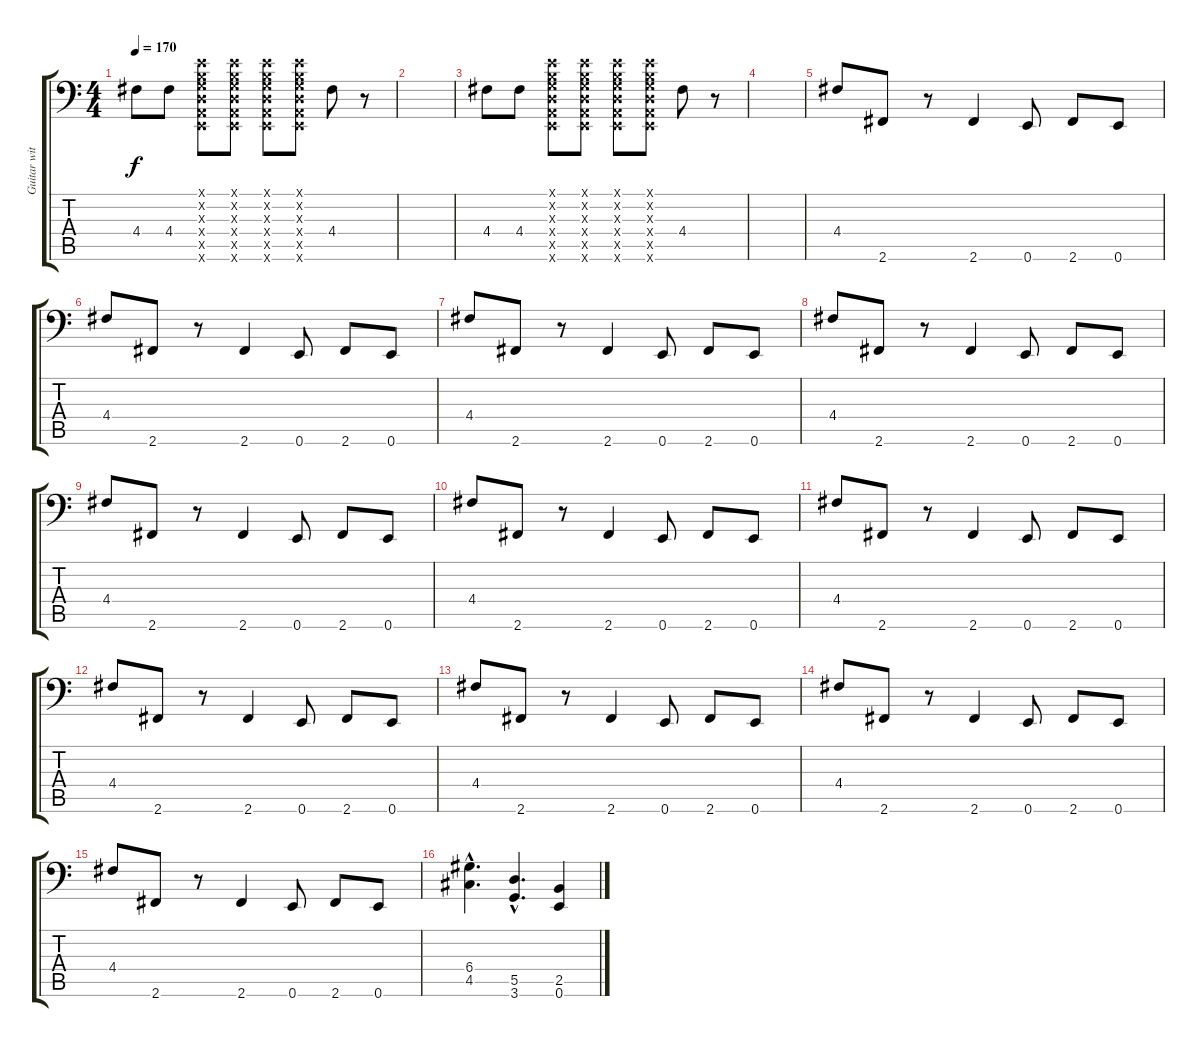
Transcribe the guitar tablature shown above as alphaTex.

\track ("Guitar with pitch" "Guitar wit") {instrument overdrivenguitar}
\staff {score tabs}
\tuning (E3 B2 G2 D2 A1 E1) {hide}
\ts (4 4)
\tempo 170
\clef f4
\ks c
4.4.8{dy f} 4.4.8 (0.1{x} 0.2{x} 0.3{x} 0.4{x} 0.5{x} 0.6{x}).8 (0.1{x} 0.2{x} 0.3{x} 0.4{x} 0.5{x} 0.6{x}).8 (0.1{x} 0.2{x} 0.3{x} 0.4{x} 0.5{x} 0.6{x}).8 (0.1{x} 0.2{x} 0.3{x} 0.4{x} 0.5{x} 0.6{x}).8 4.4.8 r.8 |
|
4.4.8 4.4.8 (0.1{x} 0.2{x} 0.3{x} 0.4{x} 0.5{x} 0.6{x}).8 (0.1{x} 0.2{x} 0.3{x} 0.4{x} 0.5{x} 0.6{x}).8 (0.1{x} 0.2{x} 0.3{x} 0.4{x} 0.5{x} 0.6{x}).8 (0.1{x} 0.2{x} 0.3{x} 0.4{x} 0.5{x} 0.6{x}).8 4.4.8 r.8 |
|
4.4.8 2.6.8 r.8 2.6.4 0.6.8 2.6.8 0.6.8 |
4.4.8 2.6.8 r.8 2.6.4 0.6.8 2.6.8 0.6.8 |
4.4.8 2.6.8 r.8 2.6.4 0.6.8 2.6.8 0.6.8 |
4.4.8 2.6.8 r.8 2.6.4 0.6.8 2.6.8 0.6.8 |
4.4.8 2.6.8 r.8 2.6.4 0.6.8 2.6.8 0.6.8 |
4.4.8 2.6.8 r.8 2.6.4 0.6.8 2.6.8 0.6.8 |
4.4.8 2.6.8 r.8 2.6.4 0.6.8 2.6.8 0.6.8 |
4.4.8 2.6.8 r.8 2.6.4 0.6.8 2.6.8 0.6.8 |
4.4.8 2.6.8 r.8 2.6.4 0.6.8 2.6.8 0.6.8 |
4.4.8 2.6.8 r.8 2.6.4 0.6.8 2.6.8 0.6.8 |
4.4.8 2.6.8 r.8 2.6.4 0.6.8 2.6.8 0.6.8 |
(6.4{hac} 4.5{hac}).4{d} (5.5{hac} 3.6{hac}).4{d} (2.5 0.6).4
